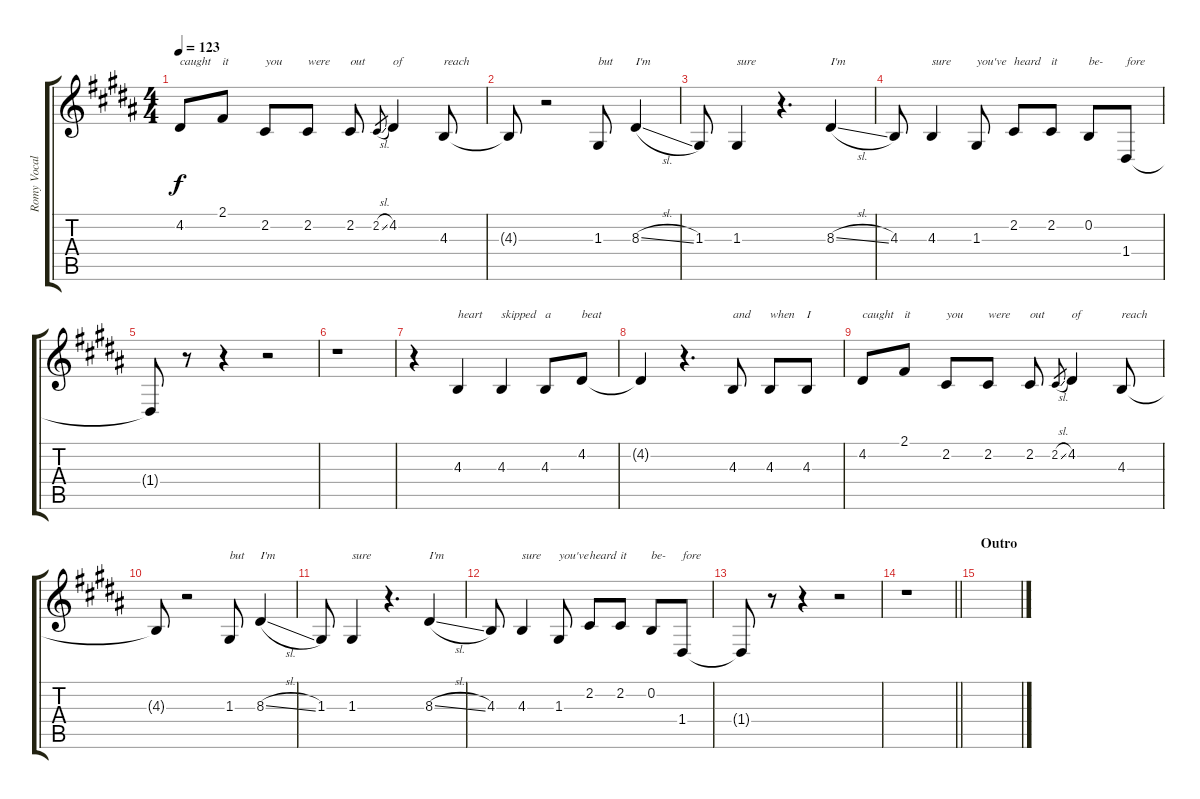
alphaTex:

\track ("Romy Vocals" "Romy Vocal") {instrument lead6voice}
\staff {score tabs}
\tuning (E4 B3 G3 D3 A2 E2) {hide}
\ts (4 4)
\tempo 123
\clef g2
\ks g#minor
4.2.8{txt "caught" dy f} 2.1.8{txt "it"} 2.2.8{txt "you"} 2.2.8{txt "were"} 2.2.8{txt "out"} 2.2{sl}.8{gr} 4.2.4{txt "of"} 4.3.8{txt "reach"} |
4.3{t}.8 r.2 1.3.8{txt "but"} 8.3{sl}.4{txt "I'm"} |
1.3.8 1.3.4{txt "sure"} r.4{d} 8.3{sl}.4{txt "I'm"} |
4.3.8 4.3.4{txt "sure"} 1.3.8{txt "you've"} 2.2.8{txt "heard"} 2.2.8{txt "it"} 0.2.8{txt "be-"} 1.4.8{txt "fore"} |
1.4{t}.8 r.8 r.4 r.2 |
r.1 |
r.4 4.3.4{txt "heart"} 4.3.4{txt "skipped"} 4.3.8{txt "a"} 4.2.8{txt "beat"} |
4.2{t}.4 r.4{d} 4.3.8{txt "and"} 4.3.8{txt "when"} 4.3.8{txt "I"} |
4.2.8{txt "caught"} 2.1.8{txt "it"} 2.2.8{txt "you"} 2.2.8{txt "were"} 2.2.8{txt "out"} 2.2{sl}.8{gr} 4.2.4{txt "of"} 4.3.8{txt "reach"} |
4.3{t}.8 r.2 1.3.8{txt "but"} 8.3{sl}.4{txt "I'm"} |
1.3.8 1.3.4{txt "sure"} r.4{d} 8.3{sl}.4{txt "I'm"} |
4.3.8 4.3.4{txt "sure"} 1.3.8{txt "you've"} 2.2.8{txt "heard"} 2.2.8{txt "it"} 0.2.8{txt "be-"} 1.4.8{txt "fore"} |
1.4{t}.8 r.8 r.4 r.2 |
\barLineRight lightlight
r.1 |
\section ("" "Outro")
